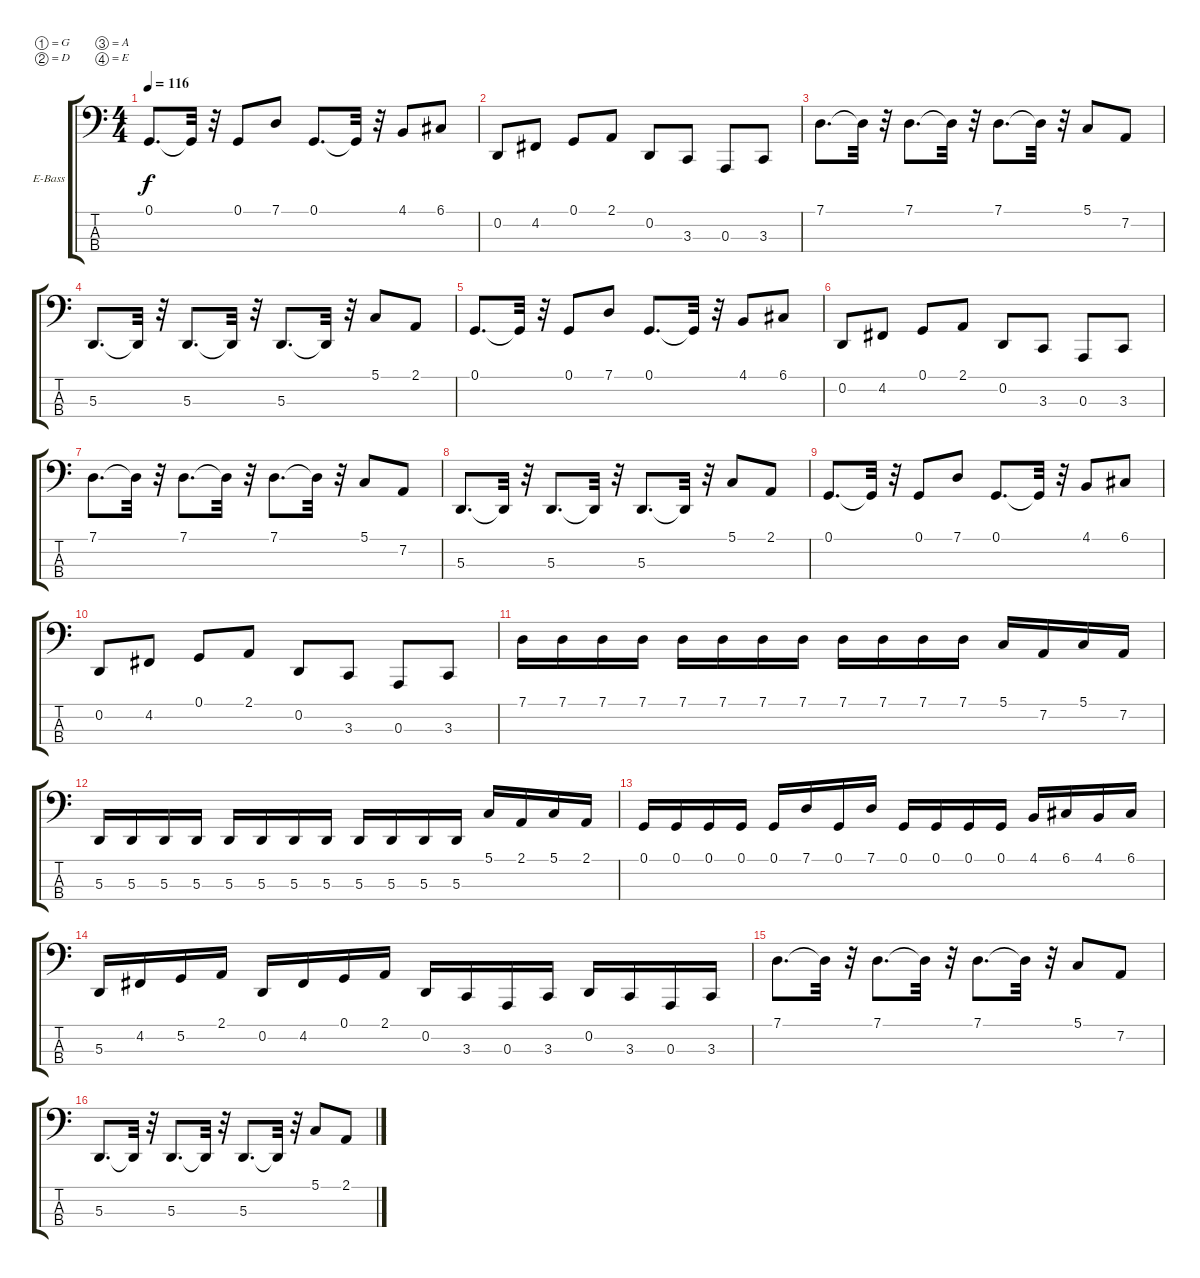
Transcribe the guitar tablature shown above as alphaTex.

\bracketExtendMode groupsimilarinstruments
\firstSystemTrackNameOrientation horizontal
\otherSystemsTrackNameOrientation horizontal
\track ("Basse" "E-Bass") {instrument electricbassfinger}
\staff {score tabs}
\tuning (G1 D1 A0 E0)
\ts (4 4)
\tempo 116
\clef f4
\ks c
0.1.8{d dy f} 0.1{t}.32 r.32 0.1.8 7.1.8 0.1.8{d} 0.1{t}.32 r.32 4.1.8 6.1.8 |
0.2.8 4.2.8 0.1.8 2.1.8 0.2.8 3.3.8 0.3.8 3.3.8 |
7.1.8{d} 7.1{t}.32 r.32 7.1.8{d} 7.1{t}.32 r.32 7.1.8{d} 7.1{t}.32 r.32 5.1.8 7.2.8 |
5.3.8{d} 5.3{t}.32 r.32 5.3.8{d} 5.3{t}.32 r.32 5.3.8{d} 5.3{t}.32 r.32 5.1.8 2.1.8 |
0.1.8{d} 0.1{t}.32 r.32 0.1.8 7.1.8 0.1.8{d} 0.1{t}.32 r.32 4.1.8 6.1.8 |
0.2.8 4.2.8 0.1.8 2.1.8 0.2.8 3.3.8 0.3.8 3.3.8 |
7.1.8{d} 7.1{t}.32 r.32 7.1.8{d} 7.1{t}.32 r.32 7.1.8{d} 7.1{t}.32 r.32 5.1.8 7.2.8 |
5.3.8{d} 5.3{t}.32 r.32 5.3.8{d} 5.3{t}.32 r.32 5.3.8{d} 5.3{t}.32 r.32 5.1.8 2.1.8 |
0.1.8{d} 0.1{t}.32 r.32 0.1.8 7.1.8 0.1.8{d} 0.1{t}.32 r.32 4.1.8 6.1.8 |
0.2.8 4.2.8 0.1.8 2.1.8 0.2.8 3.3.8 0.3.8 3.3.8 |
7.1.16 7.1.16 7.1.16 7.1.16 7.1.16 7.1.16 7.1.16 7.1.16 7.1.16 7.1.16 7.1.16 7.1.16 5.1.16 7.2.16 5.1.16 7.2.16 |
5.3.16 5.3.16 5.3.16 5.3.16 5.3.16 5.3.16 5.3.16 5.3.16 5.3.16 5.3.16 5.3.16 5.3.16 5.1.16 2.1.16 5.1.16 2.1.16 |
0.1.16 0.1.16 0.1.16 0.1.16 0.1.16 7.1.16 0.1.16 7.1.16 0.1.16 0.1.16 0.1.16 0.1.16 4.1.16 6.1.16 4.1.16 6.1.16 |
5.3.16 4.2.16 5.2.16 2.1.16 0.2.16 4.2.16 0.1.16 2.1.16 0.2.16 3.3.16 0.3.16 3.3.16 0.2.16 3.3.16 0.3.16 3.3.16 |
7.1.8{d} 7.1{t}.32 r.32 7.1.8{d} 7.1{t}.32 r.32 7.1.8{d} 7.1{t}.32 r.32 5.1.8 7.2.8 |
5.3.8{d} 5.3{t}.32 r.32 5.3.8{d} 5.3{t}.32 r.32 5.3.8{d} 5.3{t}.32 r.32 5.1.8 2.1.8
